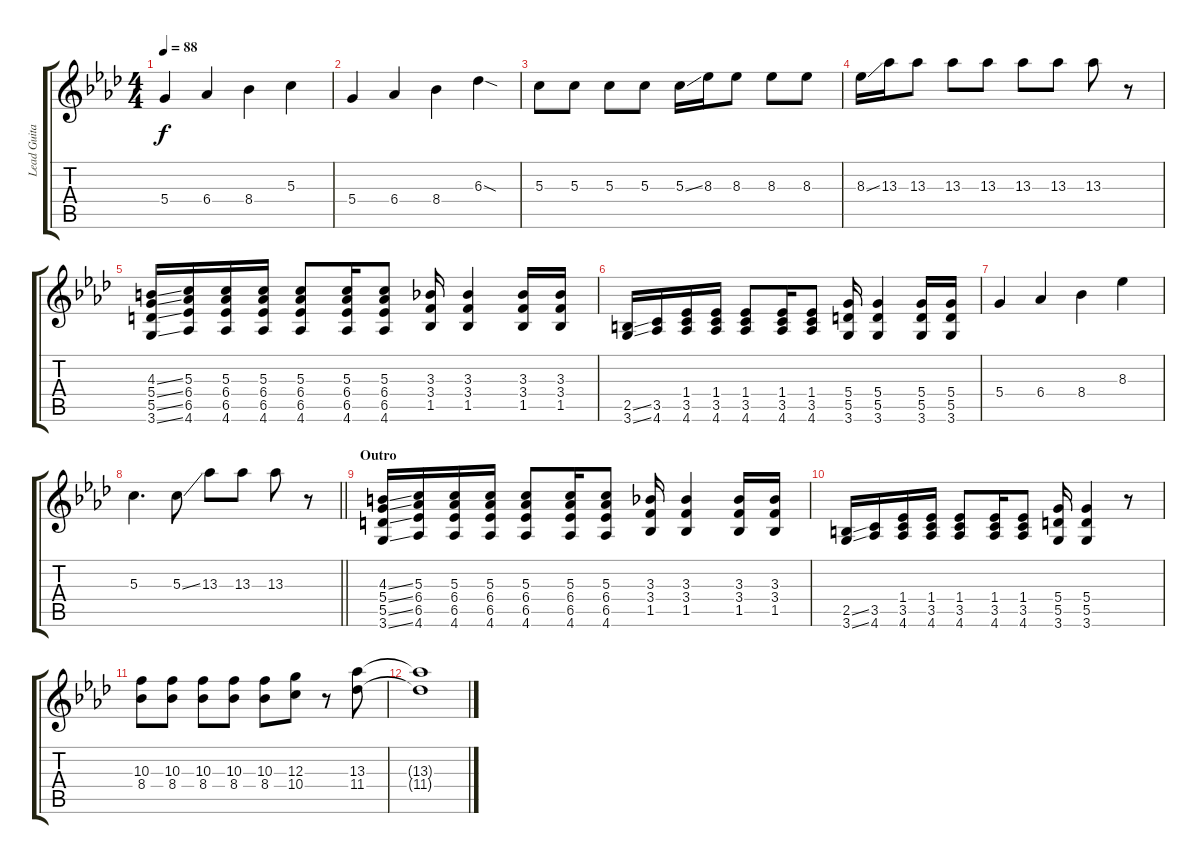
\track ("Lead Guitar" "Lead Guita") {instrument overdrivenguitar}
\staff {score tabs}
\tuning (E4 B3 G3 D3 A2 E2) {hide}
\ts (4 4)
\tempo 88
\clef g2
\ks ab
5.4.4{dy f} 6.4.4 8.4.4 5.3.4 |
5.4.4 6.4.4 8.4.4 6.3{sod}.4 |
5.3.8 5.3.8 5.3.8 5.3.8 5.3{ss}.16 8.3.16 8.3.8 8.3.8 8.3.8 |
8.3{ss}.16 13.3.16 13.3.8 13.3.8 13.3.8 13.3.8 13.3.8 13.3.8 r.8 |
(4.3{ss} 5.4{ss} 5.5{ss} 3.6{ss}).16 (5.3 6.4 6.5 4.6).16 (5.3 6.4 6.5 4.6).16 (5.3 6.4 6.5 4.6).16 (5.3 6.4 6.5 4.6).8 (5.3 6.4 6.5 4.6).16 (5.3 6.4 6.5 4.6).8 (3.3 3.4 1.5).16 (3.3 3.4 1.5).4 (3.3 3.4 1.5).16 (3.3 3.4 1.5).16 |
(2.5{ss} 3.6{ss}).16 (3.5 4.6).16 (1.4 3.5 4.6).16 (1.4 3.5 4.6).16 (1.4 3.5 4.6).8 (1.4 3.5 4.6).16 (1.4 3.5 4.6).8 (5.4 5.5 3.6).16 (5.4 5.5 3.6).4 (5.4 5.5 3.6).16 (5.4 5.5 3.6).16 |
5.4.4 6.4.4 8.4.4 8.3.4 |
\barLineRight lightlight
5.3.4{d} 5.3{ss}.8 13.3.8 13.3.8 13.3.8 r.8 |
\section ("" "Outro")
(4.3{ss} 5.4{ss} 5.5{ss} 3.6{ss}).16 (5.3 6.4 6.5 4.6).16 (5.3 6.4 6.5 4.6).16 (5.3 6.4 6.5 4.6).16 (5.3 6.4 6.5 4.6).8 (5.3 6.4 6.5 4.6).16 (5.3 6.4 6.5 4.6).8 (3.3 3.4 1.5).16 (3.3 3.4 1.5).4 (3.3 3.4 1.5).16 (3.3 3.4 1.5).16 |
(2.5{ss} 3.6{ss}).16 (3.5 4.6).16 (1.4 3.5 4.6).16 (1.4 3.5 4.6).16 (1.4 3.5 4.6).8 (1.4 3.5 4.6).16 (1.4 3.5 4.6).8 (5.4 5.5 3.6).16 (5.4 5.5 3.6).4 r.8 |
(10.3 8.4).8 (10.3 8.4).8 (10.3 8.4).8 (10.3 8.4).8 (10.3 8.4).8 (12.3 10.4).8 r.8 (13.3 11.4).8 |
(13.3{t} 11.4{t}).1
